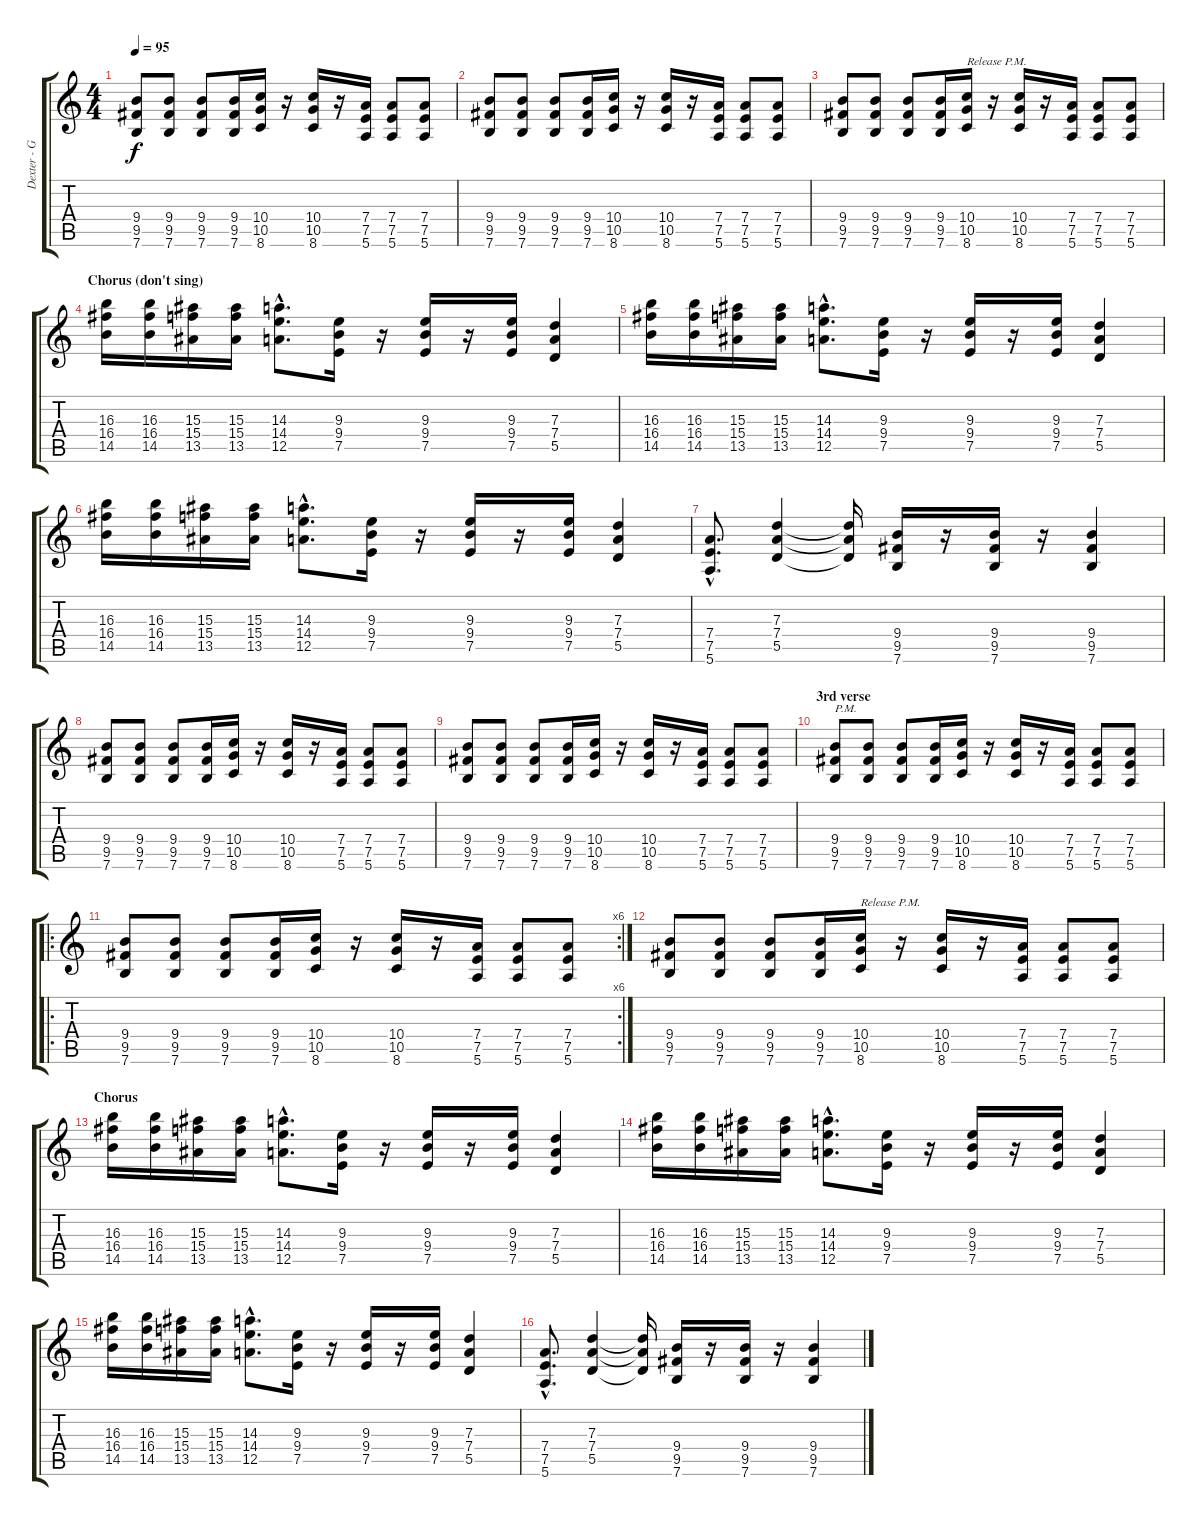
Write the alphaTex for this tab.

\track ("Dexter - Guitar" "Dexter - G") {instrument distortionguitar}
\staff {score tabs}
\tuning (E4 B3 G3 D3 A2 E2) {hide}
\ts (4 4)
\tempo 95
\clef g2
\ks c
(9.4 9.5 7.6).8{dy f} (9.4 9.5 7.6).8 (9.4 9.5 7.6).8 (9.4 9.5 7.6).16 (10.4 10.5 8.6).16 r.16 (10.4 10.5 8.6).16 r.16 (7.4 7.5 5.6).16 (7.4 7.5 5.6).8 (7.4 7.5 5.6).8 |
(9.4 9.5 7.6).8 (9.4 9.5 7.6).8 (9.4 9.5 7.6).8 (9.4 9.5 7.6).16 (10.4 10.5 8.6).16 r.16 (10.4 10.5 8.6).16 r.16 (7.4 7.5 5.6).16 (7.4 7.5 5.6).8 (7.4 7.5 5.6).8 |
(9.4 9.5 7.6).8 (9.4 9.5 7.6).8 (9.4 9.5 7.6).8 (9.4 9.5 7.6).16 (10.4 10.5 8.6).16{txt "Release P.M." instrument distortionguitar} r.16 (10.4 10.5 8.6).16 r.16 (7.4 7.5 5.6).16 (7.4 7.5 5.6).8 (7.4 7.5 5.6).8 |
\section ("" "Chorus (don't sing)")
(16.3 16.4 14.5).16 (16.3 16.4 14.5).16 (15.3 15.4 13.5).16 (15.3 15.4 13.5).16 (14.3{hac} 14.4{hac} 12.5{hac}).8{d} (9.3 9.4 7.5).16 r.16 (9.3 9.4 7.5).16 r.16 (9.3 9.4 7.5).16 (7.3 7.4 5.5).4 |
(16.3 16.4 14.5).16 (16.3 16.4 14.5).16 (15.3 15.4 13.5).16 (15.3 15.4 13.5).16 (14.3{hac} 14.4{hac} 12.5{hac}).8{d} (9.3 9.4 7.5).16 r.16 (9.3 9.4 7.5).16 r.16 (9.3 9.4 7.5).16 (7.3 7.4 5.5).4 |
(16.3 16.4 14.5).16 (16.3 16.4 14.5).16 (15.3 15.4 13.5).16 (15.3 15.4 13.5).16 (14.3{hac} 14.4{hac} 12.5{hac}).8{d} (9.3 9.4 7.5).16 r.16 (9.3 9.4 7.5).16 r.16 (9.3 9.4 7.5).16 (7.3 7.4 5.5).4 |
(7.4{hac} 7.5{hac} 5.6{hac}).8{d} (7.3 7.4 5.5).4 (7.3{t} 7.4{t} 5.5{t}).16 (9.4 9.5 7.6).16 r.16 (9.4 9.5 7.6).16 r.16 (9.4 9.5 7.6).4 |
(9.4 9.5 7.6).8 (9.4 9.5 7.6).8 (9.4 9.5 7.6).8 (9.4 9.5 7.6).16 (10.4 10.5 8.6).16 r.16 (10.4 10.5 8.6).16 r.16 (7.4 7.5 5.6).16 (7.4 7.5 5.6).8 (7.4 7.5 5.6).8 |
(9.4 9.5 7.6).8 (9.4 9.5 7.6).8 (9.4 9.5 7.6).8 (9.4 9.5 7.6).16 (10.4 10.5 8.6).16 r.16 (10.4 10.5 8.6).16 r.16 (7.4 7.5 5.6).16 (7.4 7.5 5.6).8 (7.4 7.5 5.6).8 |
\section ("" "3rd verse")
(9.4 9.5 7.6).8{txt "P.M." instrument electricguitarmuted} (9.4 9.5 7.6).8 (9.4 9.5 7.6).8 (9.4 9.5 7.6).16 (10.4 10.5 8.6).16 r.16 (10.4 10.5 8.6).16 r.16 (7.4 7.5 5.6).16 (7.4 7.5 5.6).8 (7.4 7.5 5.6).8 |
\ro
\rc 6
(9.4 9.5 7.6).8 (9.4 9.5 7.6).8 (9.4 9.5 7.6).8 (9.4 9.5 7.6).16 (10.4 10.5 8.6).16 r.16 (10.4 10.5 8.6).16 r.16 (7.4 7.5 5.6).16 (7.4 7.5 5.6).8 (7.4 7.5 5.6).8 |
(9.4 9.5 7.6).8 (9.4 9.5 7.6).8 (9.4 9.5 7.6).8 (9.4 9.5 7.6).16 (10.4 10.5 8.6).16{txt "Release P.M." instrument distortionguitar} r.16 (10.4 10.5 8.6).16 r.16 (7.4 7.5 5.6).16 (7.4 7.5 5.6).8 (7.4 7.5 5.6).8 |
\section ("" "Chorus")
(16.3 16.4 14.5).16 (16.3 16.4 14.5).16 (15.3 15.4 13.5).16 (15.3 15.4 13.5).16 (14.3{hac} 14.4{hac} 12.5{hac}).8{d} (9.3 9.4 7.5).16 r.16 (9.3 9.4 7.5).16 r.16 (9.3 9.4 7.5).16 (7.3 7.4 5.5).4 |
(16.3 16.4 14.5).16 (16.3 16.4 14.5).16 (15.3 15.4 13.5).16 (15.3 15.4 13.5).16 (14.3{hac} 14.4{hac} 12.5{hac}).8{d} (9.3 9.4 7.5).16 r.16 (9.3 9.4 7.5).16 r.16 (9.3 9.4 7.5).16 (7.3 7.4 5.5).4 |
(16.3 16.4 14.5).16 (16.3 16.4 14.5).16 (15.3 15.4 13.5).16 (15.3 15.4 13.5).16 (14.3{hac} 14.4{hac} 12.5{hac}).8{d} (9.3 9.4 7.5).16 r.16 (9.3 9.4 7.5).16 r.16 (9.3 9.4 7.5).16 (7.3 7.4 5.5).4 |
(7.4{hac} 7.5{hac} 5.6{hac}).8{d} (7.3 7.4 5.5).4 (7.3{t} 7.4{t} 5.5{t}).16 (9.4 9.5 7.6).16 r.16 (9.4 9.5 7.6).16 r.16 (9.4 9.5 7.6).4
